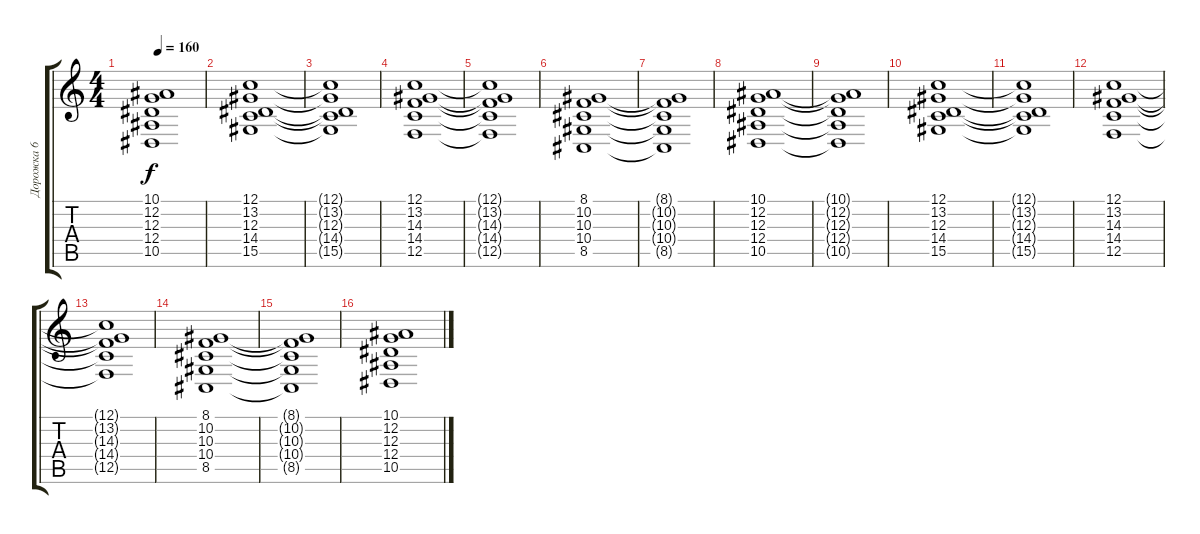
\track ("Дорожка 6" "Дорожка 6") {instrument acousticgrandpiano}
\staff {score tabs}
\tuning (C4 G3 Eb3 Bb2 F2 C2) {hide}
\ts (4 4)
\tempo 160
\clef g2
\ks c
(10.1{t} 12.2{t} 12.3{t} 12.4{t} 10.5{t}).1{dy f} |
(12.1 13.2 12.3 14.4 15.5).1 |
(12.1{t} 13.2{t} 12.3{t} 14.4{t} 15.5{t}).1 |
(12.1 13.2 14.3 14.4 12.5).1 |
(12.1{t} 13.2{t} 14.3{t} 14.4{t} 12.5{t}).1 |
(8.1 10.2 10.3 10.4 8.5).1 |
(8.1{t} 10.2{t} 10.3{t} 10.4{t} 8.5{t}).1 |
(10.1 12.2 12.3 12.4 10.5).1 |
(10.1{t} 12.2{t} 12.3{t} 12.4{t} 10.5{t}).1 |
(12.1 13.2 12.3 14.4 15.5).1 |
(12.1{t} 13.2{t} 12.3{t} 14.4{t} 15.5{t}).1 |
(12.1 13.2 14.3 14.4 12.5).1 |
(12.1{t} 13.2{t} 14.3{t} 14.4{t} 12.5{t}).1 |
(8.1 10.2 10.3 10.4 8.5).1 |
(8.1{t} 10.2{t} 10.3{t} 10.4{t} 8.5{t}).1 |
(10.1 12.2 12.3 12.4 10.5).1
